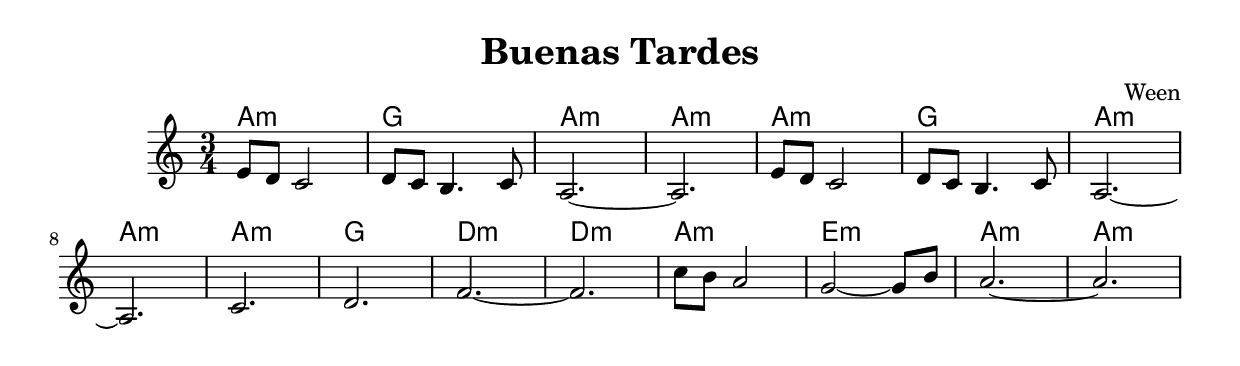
\include "header.ly"

harmonies = \chordmode {
\global
    a2.:m g a:m a:m
    a:m g a:m a:m
    a:m g d:m d:m
    a:m e:m a:m a:m
    }
solo = \relative c' {
            \global
            e8 d c2 d8 c b4. c8 a2.~ a2.
            e'8 d c2 d8 c b4. c8 a2.~ a2.
            c2. d2. f2.~f2.
            c'8 b a2 g2 ~g8 b8 a2.~a2.
        }

\score {

    <<
        \new ChordNames {
            % \set chordChanges = ##t
            \chordmode { \harmonies }
         }
        \new Staff {
            \solo
   }
   >>

   \layout {}
   \midi {}
}
